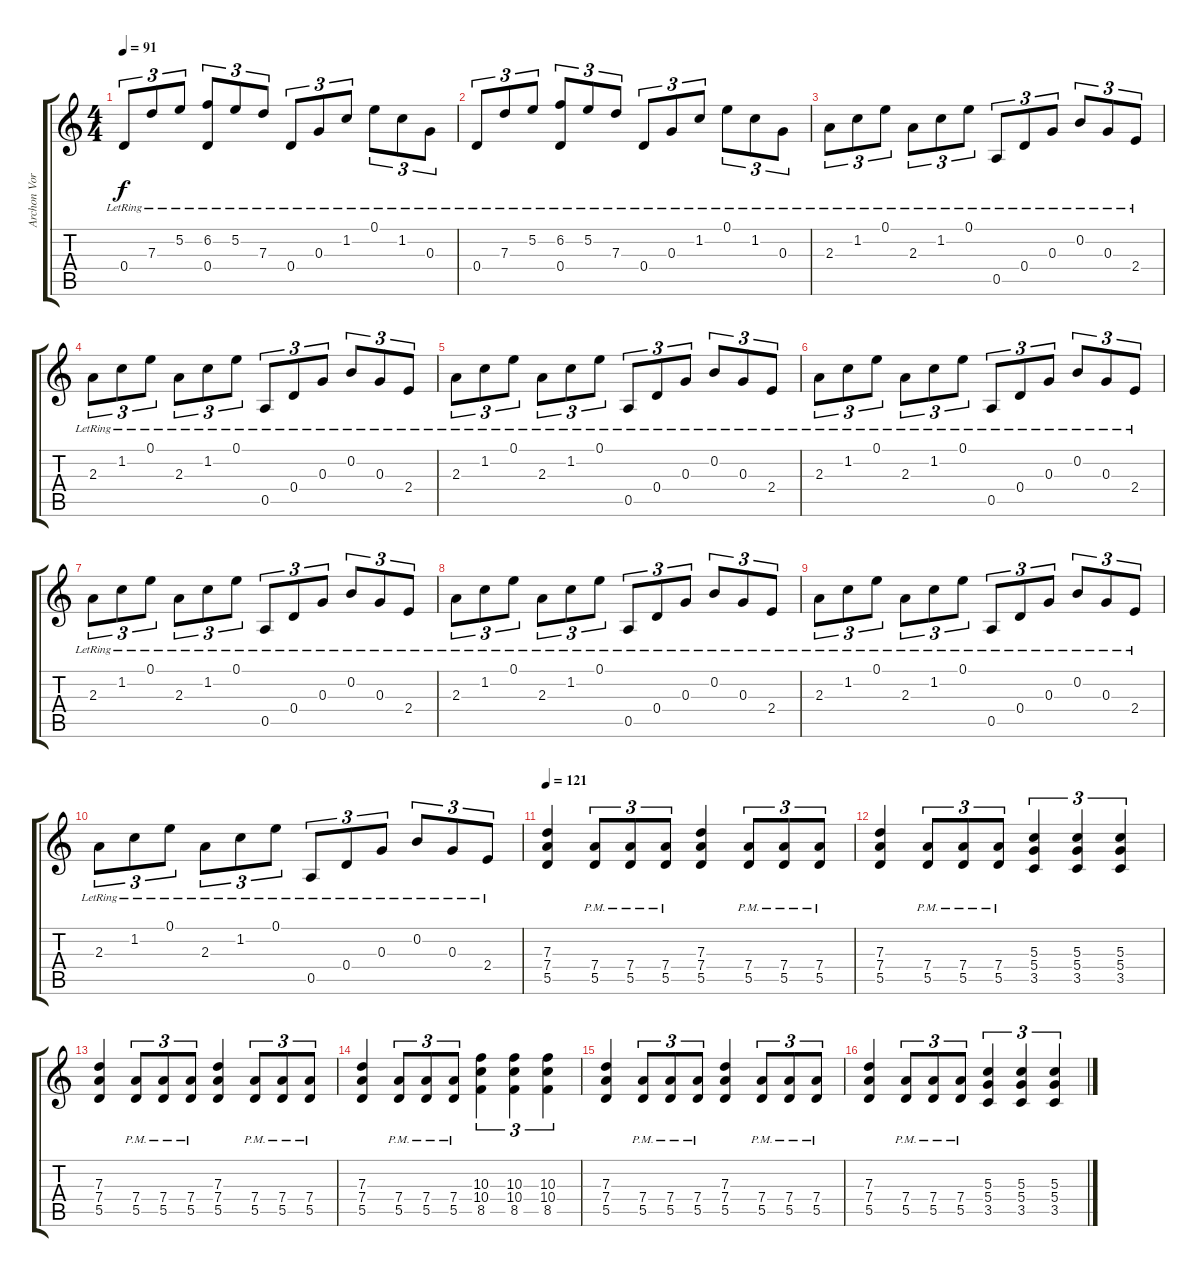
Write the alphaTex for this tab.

\track ("Archon Vorskaath" "Archon Vor") {instrument distortionguitar}
\staff {score tabs}
\tuning (E4 B3 G3 D3 A2 E2) {hide}
\ts (4 4)
\tempo 91
\clef g2
\ks c
0.4{lr}.8{tu (3 2) dy f} 7.3{lr}.8{tu (3 2)} 5.2{lr}.8{tu (3 2)} (6.2{lr} 0.4{lr}).8{tu (3 2)} 5.2{lr}.8{tu (3 2)} 7.3{lr}.8{tu (3 2)} 0.4{lr}.8{tu (3 2)} 0.3{lr}.8{tu (3 2)} 1.2{lr}.8{tu (3 2)} 0.1{lr}.8{tu (3 2)} 1.2{lr}.8{tu (3 2)} 0.3{lr}.8{tu (3 2)} |
0.4{lr}.8{tu (3 2)} 7.3{lr}.8{tu (3 2)} 5.2{lr}.8{tu (3 2)} (6.2{lr} 0.4{lr}).8{tu (3 2)} 5.2{lr}.8{tu (3 2)} 7.3{lr}.8{tu (3 2)} 0.4{lr}.8{tu (3 2)} 0.3{lr}.8{tu (3 2)} 1.2{lr}.8{tu (3 2)} 0.1{lr}.8{tu (3 2)} 1.2{lr}.8{tu (3 2)} 0.3{lr}.8{tu (3 2)} |
2.3{lr}.8{tu (3 2)} 1.2{lr}.8{tu (3 2)} 0.1{lr}.8{tu (3 2)} 2.3{lr}.8{tu (3 2)} 1.2{lr}.8{tu (3 2)} 0.1{lr}.8{tu (3 2)} 0.5{lr}.8{tu (3 2)} 0.4{lr}.8{tu (3 2)} 0.3{lr}.8{tu (3 2)} 0.2{lr}.8{tu (3 2)} 0.3{lr}.8{tu (3 2)} 2.4{lr}.8{tu (3 2)} |
2.3{lr}.8{tu (3 2)} 1.2{lr}.8{tu (3 2)} 0.1{lr}.8{tu (3 2)} 2.3{lr}.8{tu (3 2)} 1.2{lr}.8{tu (3 2)} 0.1{lr}.8{tu (3 2)} 0.5{lr}.8{tu (3 2)} 0.4{lr}.8{tu (3 2)} 0.3{lr}.8{tu (3 2)} 0.2{lr}.8{tu (3 2)} 0.3{lr}.8{tu (3 2)} 2.4{lr}.8{tu (3 2)} |
2.3{lr}.8{tu (3 2)} 1.2{lr}.8{tu (3 2)} 0.1{lr}.8{tu (3 2)} 2.3{lr}.8{tu (3 2)} 1.2{lr}.8{tu (3 2)} 0.1{lr}.8{tu (3 2)} 0.5{lr}.8{tu (3 2)} 0.4{lr}.8{tu (3 2)} 0.3{lr}.8{tu (3 2)} 0.2{lr}.8{tu (3 2)} 0.3{lr}.8{tu (3 2)} 2.4{lr}.8{tu (3 2)} |
2.3{lr}.8{tu (3 2)} 1.2{lr}.8{tu (3 2)} 0.1{lr}.8{tu (3 2)} 2.3{lr}.8{tu (3 2)} 1.2{lr}.8{tu (3 2)} 0.1{lr}.8{tu (3 2)} 0.5{lr}.8{tu (3 2)} 0.4{lr}.8{tu (3 2)} 0.3{lr}.8{tu (3 2)} 0.2{lr}.8{tu (3 2)} 0.3{lr}.8{tu (3 2)} 2.4{lr}.8{tu (3 2)} |
2.3{lr}.8{tu (3 2)} 1.2{lr}.8{tu (3 2)} 0.1{lr}.8{tu (3 2)} 2.3{lr}.8{tu (3 2)} 1.2{lr}.8{tu (3 2)} 0.1{lr}.8{tu (3 2)} 0.5{lr}.8{tu (3 2)} 0.4{lr}.8{tu (3 2)} 0.3{lr}.8{tu (3 2)} 0.2{lr}.8{tu (3 2)} 0.3{lr}.8{tu (3 2)} 2.4{lr}.8{tu (3 2)} |
2.3{lr}.8{tu (3 2)} 1.2{lr}.8{tu (3 2)} 0.1{lr}.8{tu (3 2)} 2.3{lr}.8{tu (3 2)} 1.2{lr}.8{tu (3 2)} 0.1{lr}.8{tu (3 2)} 0.5{lr}.8{tu (3 2)} 0.4{lr}.8{tu (3 2)} 0.3{lr}.8{tu (3 2)} 0.2{lr}.8{tu (3 2)} 0.3{lr}.8{tu (3 2)} 2.4{lr}.8{tu (3 2)} |
2.3{lr}.8{tu (3 2)} 1.2{lr}.8{tu (3 2)} 0.1{lr}.8{tu (3 2)} 2.3{lr}.8{tu (3 2)} 1.2{lr}.8{tu (3 2)} 0.1{lr}.8{tu (3 2)} 0.5{lr}.8{tu (3 2)} 0.4{lr}.8{tu (3 2)} 0.3{lr}.8{tu (3 2)} 0.2{lr}.8{tu (3 2)} 0.3{lr}.8{tu (3 2)} 2.4{lr}.8{tu (3 2)} |
2.3{lr}.8{tu (3 2)} 1.2{lr}.8{tu (3 2)} 0.1{lr}.8{tu (3 2)} 2.3{lr}.8{tu (3 2)} 1.2{lr}.8{tu (3 2)} 0.1{lr}.8{tu (3 2)} 0.5{lr}.8{tu (3 2)} 0.4{lr}.8{tu (3 2)} 0.3{lr}.8{tu (3 2)} 0.2{lr}.8{tu (3 2)} 0.3{lr}.8{tu (3 2)} 2.4{lr}.8{tu (3 2)} |
\tempo 121
(7.3 7.4 5.5).4{instrument distortionguitar} (7.4{pm} 5.5{pm}).8{tu (3 2)} (7.4{pm} 5.5{pm}).8{tu (3 2)} (7.4{pm} 5.5{pm}).8{tu (3 2)} (7.3 7.4 5.5).4 (7.4{pm} 5.5{pm}).8{tu (3 2)} (7.4{pm} 5.5{pm}).8{tu (3 2)} (7.4{pm} 5.5{pm}).8{tu (3 2)} |
(7.3 7.4 5.5).4 (7.4{pm} 5.5{pm}).8{tu (3 2)} (7.4{pm} 5.5{pm}).8{tu (3 2)} (7.4{pm} 5.5{pm}).8{tu (3 2)} (5.3 5.4 3.5).4{tu (3 2)} (5.3 5.4 3.5).4{tu (3 2)} (5.3 5.4 3.5).4{tu (3 2)} |
(7.3 7.4 5.5).4 (7.4{pm} 5.5{pm}).8{tu (3 2)} (7.4{pm} 5.5{pm}).8{tu (3 2)} (7.4{pm} 5.5{pm}).8{tu (3 2)} (7.3 7.4 5.5).4 (7.4{pm} 5.5{pm}).8{tu (3 2)} (7.4{pm} 5.5{pm}).8{tu (3 2)} (7.4{pm} 5.5{pm}).8{tu (3 2)} |
(7.3 7.4 5.5).4 (7.4{pm} 5.5{pm}).8{tu (3 2)} (7.4{pm} 5.5{pm}).8{tu (3 2)} (7.4{pm} 5.5{pm}).8{tu (3 2)} (10.3 10.4 8.5).4{tu (3 2)} (10.3 10.4 8.5).4{tu (3 2)} (10.3 10.4 8.5).4{tu (3 2)} |
(7.3 7.4 5.5).4 (7.4{pm} 5.5{pm}).8{tu (3 2)} (7.4{pm} 5.5{pm}).8{tu (3 2)} (7.4{pm} 5.5{pm}).8{tu (3 2)} (7.3 7.4 5.5).4 (7.4{pm} 5.5{pm}).8{tu (3 2)} (7.4{pm} 5.5{pm}).8{tu (3 2)} (7.4{pm} 5.5{pm}).8{tu (3 2)} |
(7.3 7.4 5.5).4 (7.4{pm} 5.5{pm}).8{tu (3 2)} (7.4{pm} 5.5{pm}).8{tu (3 2)} (7.4{pm} 5.5{pm}).8{tu (3 2)} (5.3 5.4 3.5).4{tu (3 2)} (5.3 5.4 3.5).4{tu (3 2)} (5.3 5.4 3.5).4{tu (3 2)}
